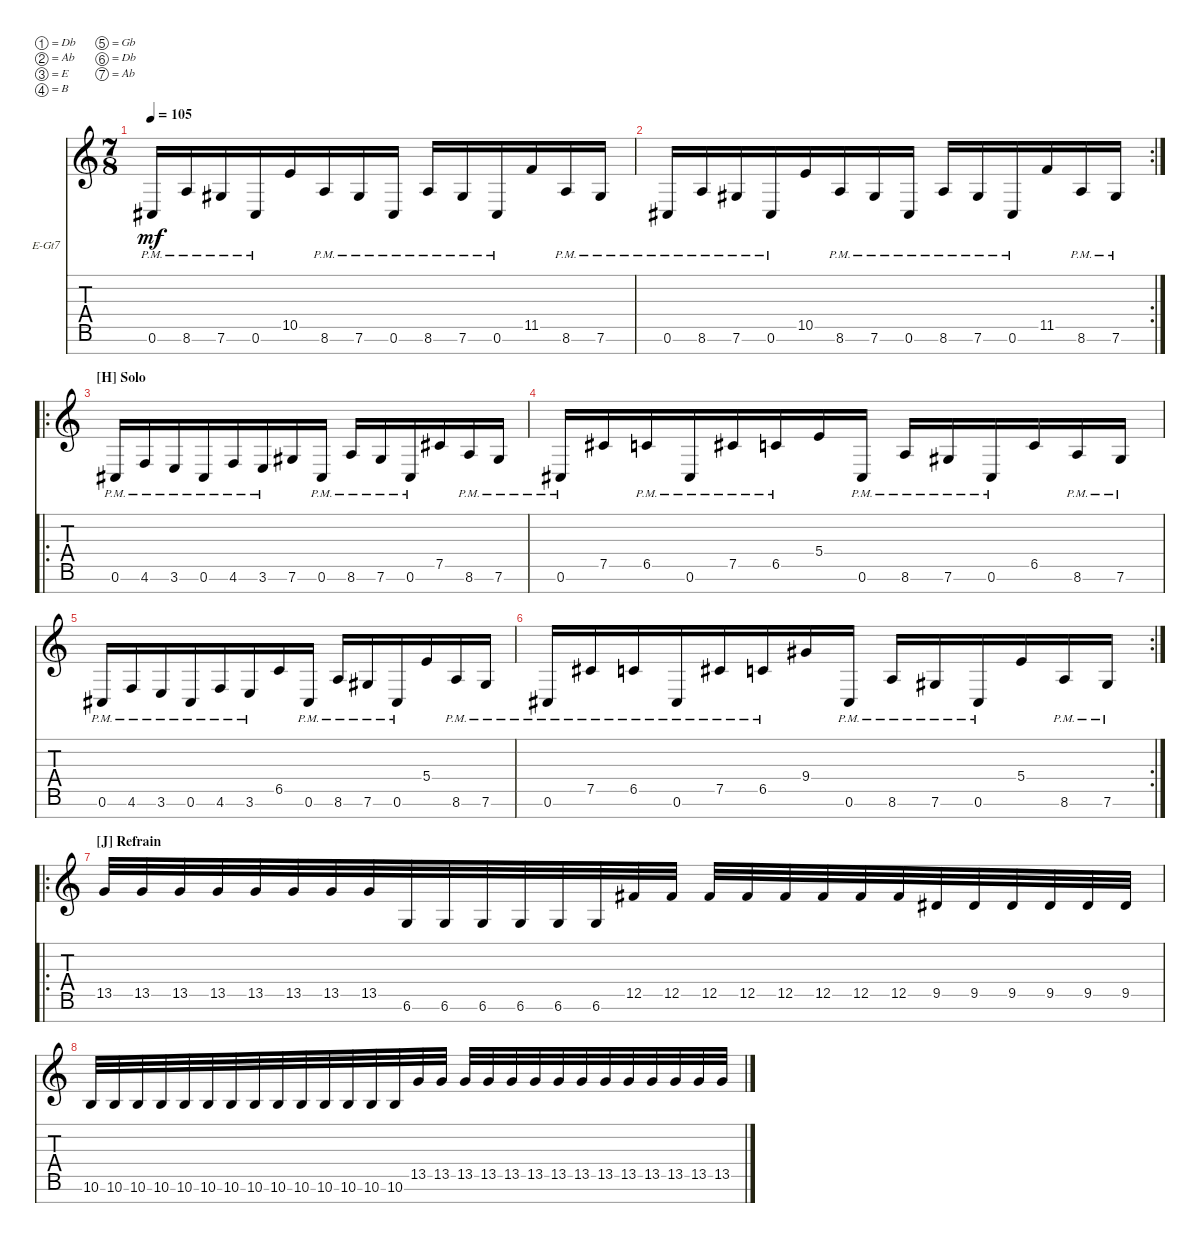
\defaultSystemsLayout 4
\bracketExtendMode nobrackets
\firstSystemTrackNameOrientation horizontal
\otherSystemsTrackNameOrientation horizontal
\track ("Electric Guitar" "E-Gt7") {instrument distortionguitar}
\staff {score tabs}
\tuning (Db4 Ab3 E3 B2 Gb2 Db2 Ab1)
\ts (7 8)
\tempo 105
\clef g2
\ks c
0.6{pm}.16{dy mf} 8.6{pm}.16 7.6{pm}.16 0.6{pm}.16 10.5.16 8.6{pm}.16 7.6{pm}.16 0.6{pm}.16 8.6{pm}.16 7.6{pm}.16 0.6{pm}.16 11.5.16 8.6{pm}.16 7.6{pm}.16 |
\rc 2
0.6{pm}.16 8.6{pm}.16 7.6{pm}.16 0.6{pm}.16 10.5.16 8.6{pm}.16 7.6{pm}.16 0.6{pm}.16 8.6{pm}.16 7.6{pm}.16 0.6{pm}.16 11.5.16 8.6{pm}.16 7.6{pm}.16 |
\ro
\section ("H" "Solo")
0.6{pm}.16 4.6{pm}.16 3.6{pm}.16 0.6{pm}.16 4.6{pm}.16 3.6{pm}.16 7.6.16 0.6{pm}.16 8.6{pm}.16 7.6{pm}.16 0.6{pm}.16 7.5.16 8.6{pm}.16 7.6{pm}.16 |
0.6{pm}.16 7.5.16 6.5{pm}.16 0.6{pm}.16 7.5{pm}.16 6.5{pm}.16 5.4.16 0.6{pm}.16 8.6{pm}.16 7.6{pm}.16 0.6{pm}.16 6.5.16 8.6{pm}.16 7.6{pm}.16 |
0.6{pm}.16 4.6{pm}.16 3.6{pm}.16 0.6{pm}.16 4.6{pm}.16 3.6{pm}.16 6.5.16 0.6{pm}.16 8.6{pm}.16 7.6{pm}.16 0.6{pm}.16 5.4.16 8.6{pm}.16 7.6{pm}.16 |
\rc 2
0.6{pm}.16 7.5{pm}.16 6.5{pm}.16 0.6{pm}.16 7.5{pm}.16 6.5{pm}.16 9.4.16 0.6{pm}.16 8.6{pm}.16 7.6{pm}.16 0.6{pm}.16 5.4.16 8.6{pm}.16 7.6{pm}.16 |
\ro
\section ("J" "Refrain")
13.5.32 13.5.32 13.5.32 13.5.32 13.5.32 13.5.32 13.5.32 13.5.32 6.6.32 6.6.32 6.6.32 6.6.32 6.6.32 6.6.32 12.5.32 12.5.32 12.5.32 12.5.32 12.5.32 12.5.32 12.5.32 12.5.32 9.5.32 9.5.32 9.5.32 9.5.32 9.5.32 9.5.32 |
10.6.32 10.6.32 10.6.32 10.6.32 10.6.32 10.6.32 10.6.32 10.6.32 10.6.32 10.6.32 10.6.32 10.6.32 10.6.32 10.6.32 13.5.32 13.5.32 13.5.32 13.5.32 13.5.32 13.5.32 13.5.32 13.5.32 13.5.32 13.5.32 13.5.32 13.5.32 13.5.32 13.5.32
